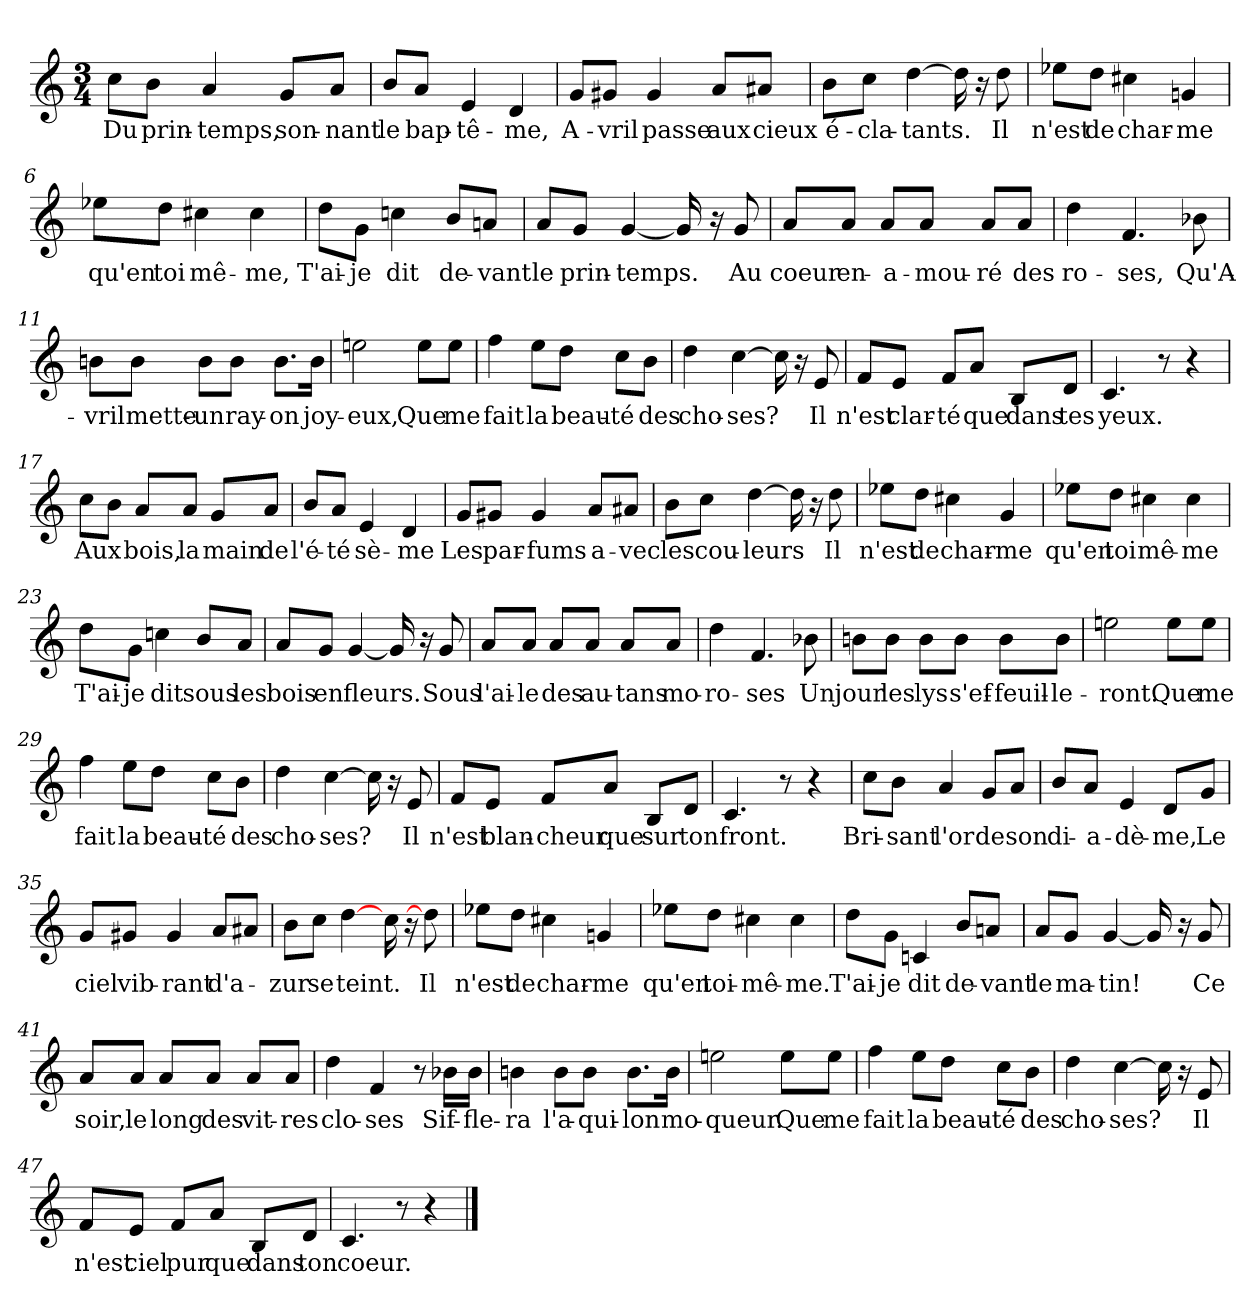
**kern	**text
*part1	*part1
*staff1	*staff1
*clefG2	*
*k[]	*
*M3/4	*
=1	=1
!	!LO:LY:b
8cc\L	Du
!	!LO:LY:b
8b\J	prin-
!	!LO:LY:b
4a/	-temps,
!	!LO:LY:b
8g/L	son-
!	!LO:LY:b
8a/J	-nant
=2	=2
!	!LO:LY:b
8b/L	le
!	!LO:LY:b
8a/J	bap-
!	!LO:LY:b
4e/	-tê-
!	!LO:LY:b
4d/	-me,
=3	=3
!	!LO:LY:b
8g/L	A-
!	!LO:LY:b
8g#X/J	-vril
!	!LO:LY:b
4g#/	passe
!	!LO:LY:b
8a/L	aux
!	!LO:LY:b
8a#X/J	cieux
=4	=4
!	!LO:LY:b
8b\L	é-
!	!LO:LY:b
8cc\J	-cla-
!	!LO:LY:b
[4dd\	-tants.
16dd\]	.
16r	.
!	!LO:LY:b
8dd\	Il
=5	=5
!	!LO:LY:b
8ee-X\L	n'est
!	!LO:LY:b
8dd\J	de
!	!LO:LY:b
4cc#X\	char-
!	!LO:LY:b
4gn/	-me
=6	=6
!	!LO:LY:b
8ee-X\L	qu'en
!	!LO:LY:b
8dd\J	toi
!	!LO:LY:b
4cc#X\	mê-
!	!LO:LY:b
4cc#\	-me,
!!LO:LB:g=z
=7	=7
!	!LO:LY:b
8dd\L	T'ai-
!	!LO:LY:b
8g\J	-je
!	!LO:LY:b
4ccn\	dit
!	!LO:LY:b
8b/L	de-
!	!LO:LY:b
8an/J	-vant
=8	=8
!	!LO:LY:b
8a/L	le
!	!LO:LY:b
8g/J	prin-
!	!LO:LY:b
[4g/	-temps.
16g/]	.
16r	.
!	!LO:LY:b
8g/	Au
=9	=9
!	!LO:LY:b
8a/L	coeur
!	!LO:LY:b
8a/J	en-
!	!LO:LY:b
8a/L	-a-
!	!LO:LY:b
8a/J	-mou-
!	!LO:LY:b
8a/L	-ré
!	!LO:LY:b
8a/J	des
=10	=10
!	!LO:LY:b
4dd\	ro-
!	!LO:LY:b
4.f/	-ses,
!	!LO:LY:b
8b-X\	Qu'A-
=11	=11
!	!LO:LY:b
8bn\L	-vril
!	!LO:LY:b
8b\J	mette-
!	!LO:LY:b
8b\L	-un
!	!LO:LY:b
8b\J	ray-
!	!LO:LY:b
8.b\L	-on
!	!LO:LY:b
16b\Jk	joy-
=12	=12
!	!LO:LY:b
2een\	-eux,
!	!LO:LY:b
8ee\L	Que
!	!LO:LY:b
8ee\J	me
!!LO:LB:g=z
=13	=13
!	!LO:LY:b
4ff\	fait
!	!LO:LY:b
8ee\L	la
!	!LO:LY:b
8dd\J	beau-
!	!LO:LY:b
8cc\L	-té
!	!LO:LY:b
8b\J	des
=14	=14
!	!LO:LY:b
4dd\	cho-
!	!LO:LY:b
[4cc\	-ses?
16cc\]	.
16r	.
!	!LO:LY:b
8e/	Il
=15	=15
!	!LO:LY:b
8f/L	n'est
!	!LO:LY:b
8e/J	clar-
!	!LO:LY:b
8f/L	-té
!	!LO:LY:b
8a/J	que
!	!LO:LY:b
8B/L	dans
!	!LO:LY:b
8d/J	tes
=16	=16
!	!LO:LY:b
4.c/	yeux.
8r	.
4r	.
=17	=17
!	!LO:LY:b
8cc\L	Aux
8b\J	.
!	!LO:LY:b
8a/L	bois,
!	!LO:LY:b
8a/J	la
!	!LO:LY:b
8g/L	main
!	!LO:LY:b
8a/J	de
=18	=18
!	!LO:LY:b
8b/L	l'é-
!	!LO:LY:b
8a/J	-té
!	!LO:LY:b
4e/	sè-
!	!LO:LY:b
4d/	-me
!!LO:LB:g=z
=19	=19
!	!LO:LY:b
8g/L	Les
!	!LO:LY:b
8g#X/J	par-
!	!LO:LY:b
4g#/	-fums
!	!LO:LY:b
8a/L	a-
!	!LO:LY:b
8a#X/J	-vec
=20	=20
!	!LO:LY:b
8b\L	les
!	!LO:LY:b
8cc\J	cou-
!	!LO:LY:b
[4dd\	-leurs
16dd\]	.
16r	.
!	!LO:LY:b
8dd\	Il
=21	=21
!	!LO:LY:b
8ee-X\L	n'est
!	!LO:LY:b
8dd\J	de
!	!LO:LY:b
4cc#X\	char-
!	!LO:LY:b
4g/	-me
=22	=22
!	!LO:LY:b
8ee-X\L	qu'en
!	!LO:LY:b
8dd\J	toi
!	!LO:LY:b
4cc#X\	mê-
!	!LO:LY:b
4cc#\	-me
=23	=23
!	!LO:LY:b
8dd\L	T'ai-
!	!LO:LY:b
8g\J	-je
!	!LO:LY:b
4ccn\	dit
!	!LO:LY:b
8b/L	sous
!	!LO:LY:b
8a/J	les
=24	=24
!	!LO:LY:b
8a/L	bois
!	!LO:LY:b
8g/J	en
!	!LO:LY:b
[4g/	fleurs.
16g/]	.
16r	.
!	!LO:LY:b
8g/	Sous
!!LO:LB:g=z
=25	=25
!	!LO:LY:b
8a/L	l'ai-
!	!LO:LY:b
8a/J	-le
!	!LO:LY:b
8a/L	des
!	!LO:LY:b
8a/J	au-
!	!LO:LY:b
8a/L	-tans
!	!LO:LY:b
8a/J	mo-
=26	=26
!	!LO:LY:b
4dd\	-ro-
!	!LO:LY:b
4.f/	-ses
!	!LO:LY:b
8b-X\	Un
=27	=27
!	!LO:LY:b
8bn\L	jour
!	!LO:LY:b
8b\J	les
!	!LO:LY:b
8b\L	lys
!	!LO:LY:b
8b\J	s'ef-
!	!LO:LY:b
8b\L	-feuil-
!	!LO:LY:b
8b\J	-le-
=28	=28
!	!LO:LY:b
2een\	-ront.
!	!LO:LY:b
8ee\L	Que
!	!LO:LY:b
8ee\J	me
=29	=29
!	!LO:LY:b
4ff\	fait
!	!LO:LY:b
8ee\L	la
!	!LO:LY:b
8dd\J	beau-
!	!LO:LY:b
8cc\L	-té
!	!LO:LY:b
8b\J	des
=30	=30
!	!LO:LY:b
4dd\	cho-
!	!LO:LY:b
[4cc\	-ses?
16cc\]	.
16r	.
!	!LO:LY:b
8e/	Il
!!LO:LB:g=z
=31	=31
!	!LO:LY:b
8f/L	n'est
!	!LO:LY:b
8e/J	blan-
!	!LO:LY:b
8f/L	-cheur
!	!LO:LY:b
8a/J	que
!	!LO:LY:b
8B/L	sur
!	!LO:LY:b
8d/J	ton
=32	=32
!	!LO:LY:b
4.c/	front.
8r	.
4r	.
=33	=33
!	!LO:LY:b
8cc\L	Bri-
!	!LO:LY:b
8b\J	-sant
!	!LO:LY:b
4a/	l'or
!	!LO:LY:b
8g/L	de
!	!LO:LY:b
8a/J	son
=34	=34
!	!LO:LY:b
8b/L	di-
!	!LO:LY:b
8a/J	-a-
!	!LO:LY:b
4e/	-dè-
!	!LO:LY:b
8d/L	-me,
!	!LO:LY:b
8g/J	Le
=35	=35
!	!LO:LY:b
8g/L	ciel
!	!LO:LY:b
8g#X/J	vib-
!	!LO:LY:b
4g#/	-rant
!	!LO:LY:b
8a/L	d'a-
8a#X/J	.
=36	=36
!	!LO:LY:b
8b\L	zur
!	!LO:LY:b
8cc\J	se
!	!LO:LY:b
[4dd\	teint.
16cc\	.
16r	.
!	!LO:LY:b
8dd\]	Il
!!LO:LB:g=z
=37	=37
!	!LO:LY:b
8ee-X\L	n'est
!	!LO:LY:b
8dd\J	de
!	!LO:LY:b
4cc#X\	char-
!	!LO:LY:b
4gn/	-me
=38	=38
!	!LO:LY:b
8ee-X\L	qu'en
!	!LO:LY:b
8dd\J	toi-
!	!LO:LY:b
4cc#X\	-mê-
!	!LO:LY:b
4cc#\	-me.
=39	=39
!	!LO:LY:b
8dd\L	T'ai-
!	!LO:LY:b
8g\J	-je
!	!LO:LY:b
4cn/	dit
!	!LO:LY:b
8b/L	de-
!	!LO:LY:b
8an/J	-vant
=40	=40
!	!LO:LY:b
8a/L	le
!	!LO:LY:b
8g/J	ma-
!	!LO:LY:b
[4g/	-tin!
16g/]	.
16r	.
!	!LO:LY:b
8g/	Ce
=41	=41
!	!LO:LY:b
8a/L	soir,
!	!LO:LY:b
8a/J	le
!	!LO:LY:b
8a/L	long
!	!LO:LY:b
8a/J	des
!	!LO:LY:b
8a/L	vit-
!	!LO:LY:b
8a/J	-res
=42	=42
!	!LO:LY:b
4dd\	clo-
!	!LO:LY:b
4f/	-ses
8r	.
!	!LO:LY:b
16b-X\LL	Sif-
!	!LO:LY:b
16b-\JJ	-fle-
!!LO:LB:g=z
=43	=43
!	!LO:LY:b
4bn\	-ra
!	!LO:LY:b
8b\L	l'a-
!	!LO:LY:b
8b\J	-qui-
!	!LO:LY:b
8.b\L	-lon
!	!LO:LY:b
16b\Jk	mo-
=44	=44
!	!LO:LY:b
2een\	-queur.
!	!LO:LY:b
8ee\L	Que
!	!LO:LY:b
8ee\J	me
=45	=45
!	!LO:LY:b
4ff\	fait
!	!LO:LY:b
8ee\L	la
!	!LO:LY:b
8dd\J	beau-
!	!LO:LY:b
8cc\L	-té
!	!LO:LY:b
8b\J	des
=46	=46
!	!LO:LY:b
4dd\	cho-
!	!LO:LY:b
[4cc\	-ses?
16cc\]	.
16r	.
!	!LO:LY:b
8e/	Il
=47	=47
!	!LO:LY:b
8f/L	n'est
!	!LO:LY:b
8e/J	ciel
!	!LO:LY:b
8f/L	pur
!	!LO:LY:b
8a/J	que
!	!LO:LY:b
8B/L	dans
!	!LO:LY:b
8d/J	ton
=48	=48
!	!LO:LY:b
4.c/	coeur.
8r	.
4r	.
==	==
*-	*-
